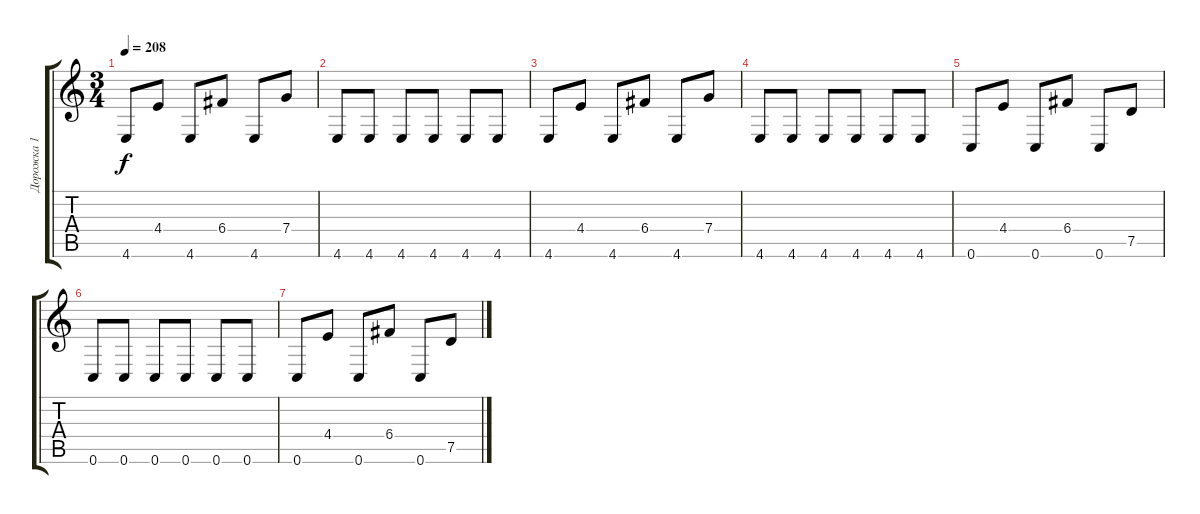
\track ("Дорожка 1" "Дорожка 1") {instrument distortionguitar}
\staff {score tabs}
\tuning (D4 A3 F3 C3 G2 C2) {hide}
\ts (3 4)
\tempo 208
\clef g2
\ks c
4.6.8{dy f} 4.4.8 4.6.8 6.4.8 4.6.8 7.4.8 |
4.6.8 4.6.8 4.6.8 4.6.8 4.6.8 4.6.8 |
4.6.8 4.4.8 4.6.8 6.4.8 4.6.8 7.4.8 |
4.6.8 4.6.8 4.6.8 4.6.8 4.6.8 4.6.8 |
0.6.8 4.4.8 0.6.8 6.4.8 0.6.8 7.5.8 |
0.6.8 0.6.8 0.6.8 0.6.8 0.6.8 0.6.8 |
0.6.8 4.4.8 0.6.8 6.4.8 0.6.8 7.5.8
